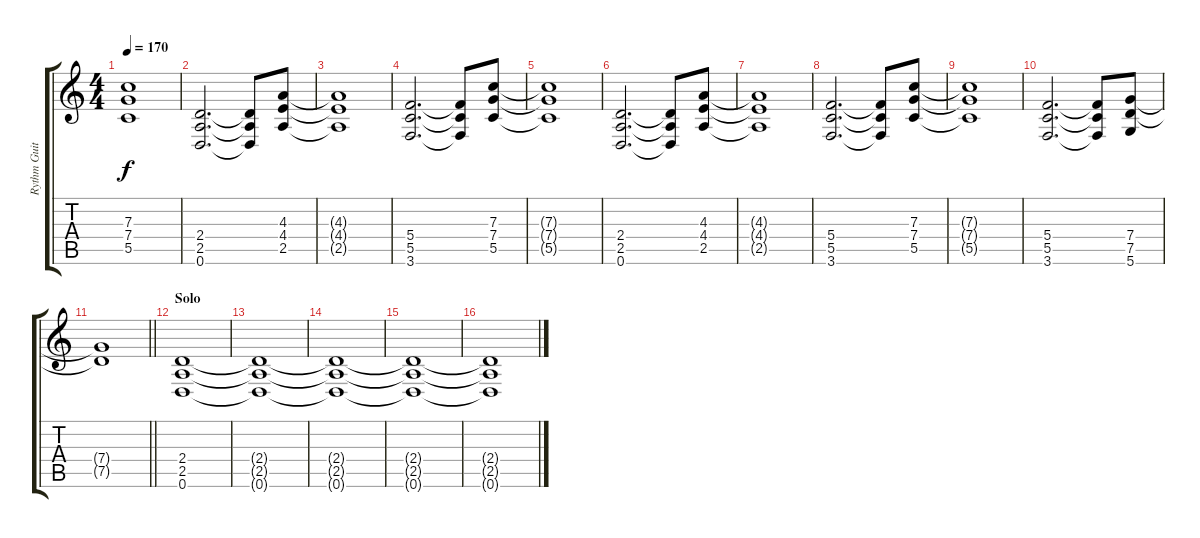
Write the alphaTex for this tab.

\track ("Rythm Guitar" "Rythm Guit") {instrument distortionguitar}
\staff {score tabs}
\tuning (D4 A3 F3 C3 G2 D2) {hide}
\ts (4 4)
\tempo 170
\clef g2
\ks c
(7.3{t} 7.4{t} 5.5{t}).1{dy f} |
(2.4 2.5 0.6).2{d} (2.4{t} 2.5{t} 0.6{t}).8 (4.3 4.4 2.5).8 |
(4.3{t} 4.4{t} 2.5{t}).1 |
(5.4 5.5 3.6).2{d} (5.4{t} 5.5{t} 3.6{t}).8 (7.3 7.4 5.5).8 |
(7.3{t} 7.4{t} 5.5{t}).1 |
(2.4 2.5 0.6).2{d} (2.4{t} 2.5{t} 0.6{t}).8 (4.3 4.4 2.5).8 |
(4.3{t} 4.4{t} 2.5{t}).1 |
(5.4 5.5 3.6).2{d} (5.4{t} 5.5{t} 3.6{t}).8 (7.3 7.4 5.5).8 |
(7.3{t} 7.4{t} 5.5{t}).1 |
(5.4 5.5 3.6).2{d} (5.4{t} 5.5{t} 3.6{t}).8 (7.4 7.5 5.6).8 |
\barLineRight lightlight
(7.4{t} 7.5{t}).1 |
\section ("" "Solo")
(2.4 2.5 0.6).1 |
(2.4{t} 2.5{t} 0.6{t}).1{volume 0} |
(2.4{t} 2.5{t} 0.6{t}).1 |
(2.4{t} 2.5{t} 0.6{t}).1 |
(2.4{t} 2.5{t} 0.6{t}).1
